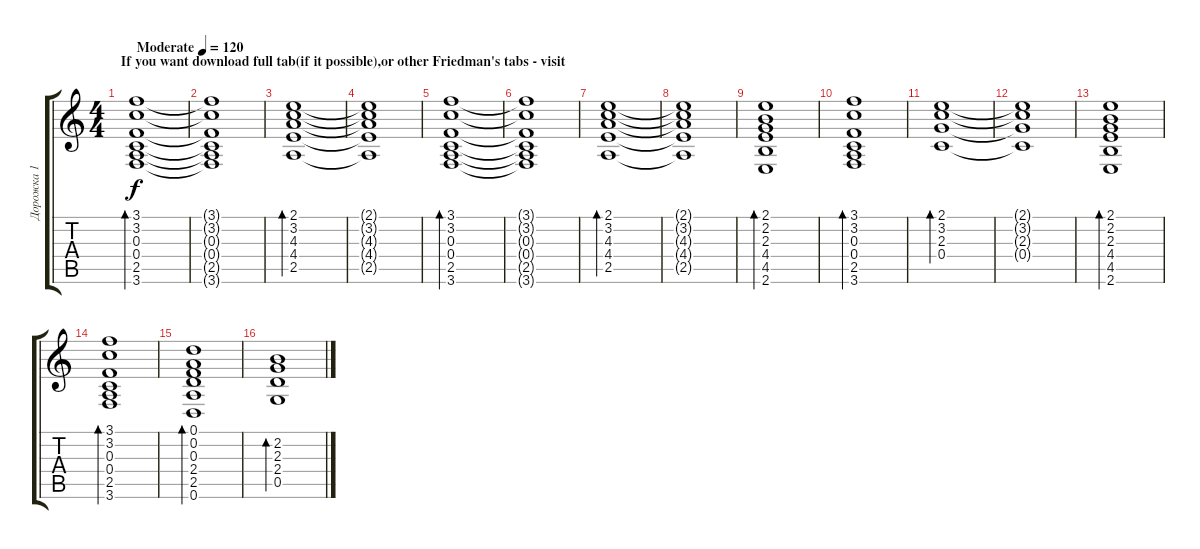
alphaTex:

\track ("Дорожка 1" "Дорожка 1") {instrument acousticguitarsteel}
\staff {score tabs}
\tuning (D4 A3 F3 C3 G2 D2) {hide}
\ts (4 4)
\section ("" "If you want download full tab(if it possible),or other Friedman's tabs - visit")
\tempo (120 "Moderate")
\clef g2
\ks c
(3.1 3.2 0.3 0.4 2.5 3.6).1{bd 120 dy f instrument acousticguitarsteel} |
(3.1{t} 3.2{t} 0.3{t} 0.4{t} 2.5{t} 3.6{t}).1 |
(2.1 3.2 4.3 4.4 2.5).1{bd 120} |
(2.1{t} 3.2{t} 4.3{t} 4.4{t} 2.5{t}).1 |
(3.1 3.2 0.3 0.4 2.5 3.6).1{bd 120} |
(3.1{t} 3.2{t} 0.3{t} 0.4{t} 2.5{t} 3.6{t}).1 |
(2.1 3.2 4.3 4.4 2.5).1{bd 120} |
(2.1{t} 3.2{t} 4.3{t} 4.4{t} 2.5{t}).1 |
(2.1 2.2 2.3 4.4 4.5 2.6).1{bd 120} |
(3.1 3.2 0.3 0.4 2.5 3.6).1{bd 120} |
(2.1 3.2 2.3 0.4).1{bd 120} |
(2.1{t} 3.2{t} 2.3{t} 0.4{t}).1 |
(2.1 2.2 2.3 4.4 4.5 2.6).1{bd 120} |
(3.1 3.2 0.3 0.4 2.5 3.6).1{bd 120} |
(0.1 0.2 0.3 2.4 2.5 0.6).1{bd 120} |
(2.2 2.3 2.4 0.5).1{bd 120}
